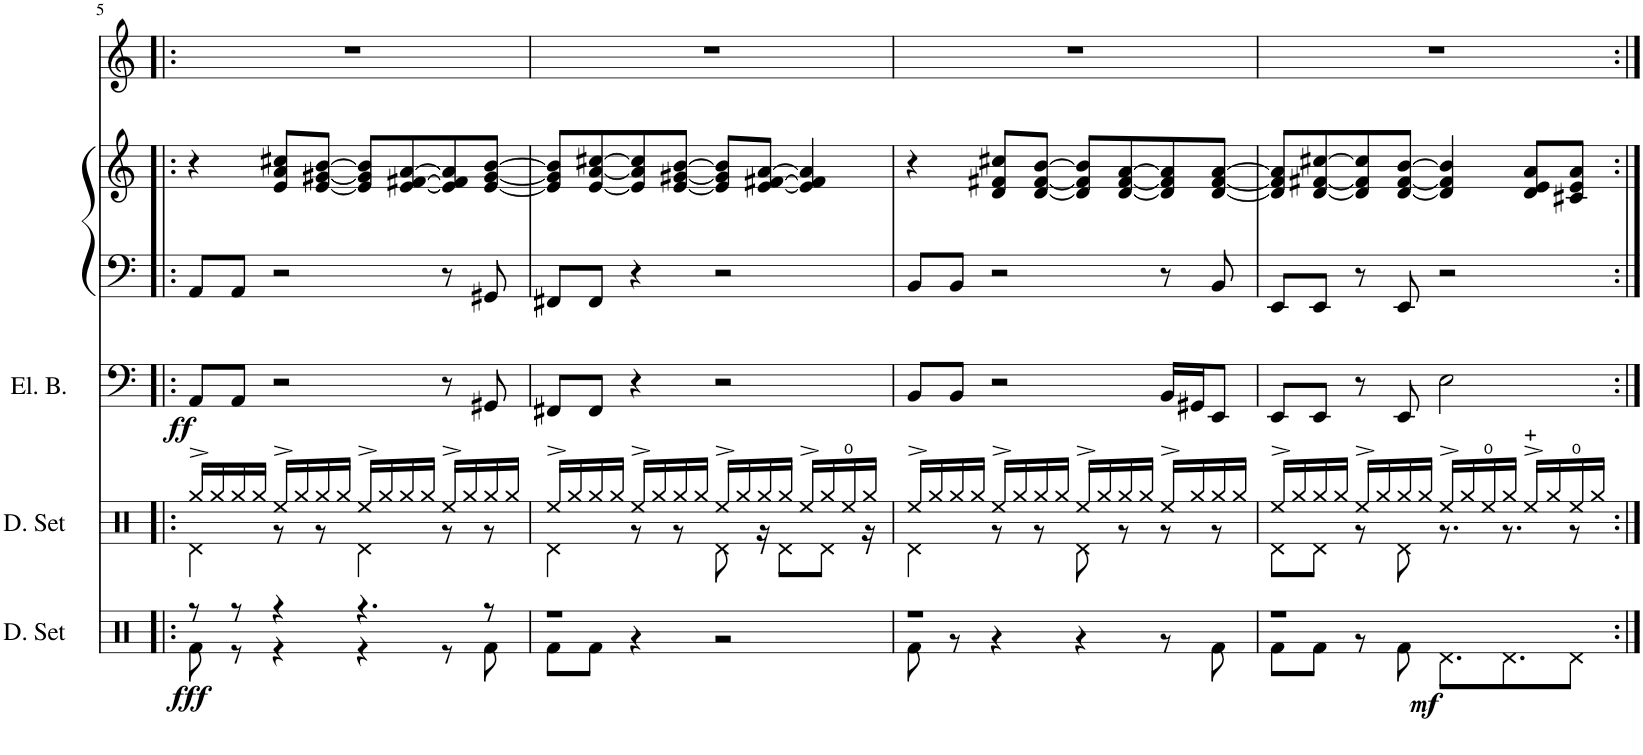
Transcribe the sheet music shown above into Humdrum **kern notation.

**kern	**dynam	**kern	**kern	**dynam	**kern	**kern	**kern
*part5	*part5	*part4	*part3	*part3	*part2	*part2	*part1
*staff6	*staff6	*staff5	*staff4	*staff4	*staff3	*staff2	*staff1
*I"Drumset	*	*I"Drumset	*I"Electric Bass	*	*I"Piano	*	*I"Voice
*I'D. Set	*	*I'D. Set	*I'El. B.	*	*I'Pno	*	*I'V
!!LO:PB:g=z
*clefX	*	*clefX	*clefF4	*	*clefF4	*clefG2	*clefG2
*	*	*	*Trd7c12	*	*	*	*
*k[]	*	*k[]	*k[]	*	*k[]	*k[]	*k[]
*M4/4	*	*M4/4	*M4/4	*	*M4/4	*M4/4	*M4/4
=5!|:	=5!|:	=5!|:	=5!|:	=5!|:	=5!|:	=5!|:	=5!|:
*^	*	*^	*	*	*	*	*
!	!	!LO:DY:b	!	!	!	!LO:DY:b	!	!	!
8r	8Rf\	fff	16Rgg^/LL	4Rd\	8AA/L	ff	8AA/L	4r	1r
.	.	.	16Rgg/	.	.	.	.	.	.
8r	8r	.	16Rgg/	.	8AA/J	.	8AA/J	.	.
.	.	.	16Rgg/JJ	.	.	.	.	.	.
4r	4r	.	16Ree^/LL	8r	2r	.	2r	8e/ 8a/ 8cc#X/L	.
.	.	.	16Rgg/	.	.	.	.	.	.
.	.	.	16Rgg/	8r	.	.	.	[8e/ [8g#X/ [8b/J	.
.	.	.	16Rgg/JJ	.	.	.	.	.	.
4.r	4r	.	16Ree^/LL	4Rd\	.	.	.	8e/] 8g#/] 8b/]L	.
.	.	.	16Rgg/	.	.	.	.	.	.
.	.	.	16Rgg/	.	.	.	.	[8e/ [8f#X/ [8a/	.
.	.	.	16Rgg/JJ	.	.	.	.	.	.
.	8r	.	16Ree^/LL	8r	8r	.	8r	8e/] 8f#/] 8a/]	.
.	.	.	16Rgg/	.	.	.	.	.	.
8r	8Rf\	.	16Rgg/	8r	8GG#X/	.	8GG#X/	[8e/ [8g#/ [8b/J	.
.	.	.	16Rgg/JJ	.	.	.	.	.	.
=6	=6	=6	=6	=6	=6	=6	=6	=6	=6
1r	8Rf\L	.	16Ree^/LL	4Rd\	8FF#X/L	.	8FF#X/L	8e/] 8g#/] 8b/]L	1r
.	.	.	16Rgg/	.	.	.	.	.	.
.	8Rf\J	.	16Rgg/	.	8FF#/J	.	8FF#/J	[8e/ [8a/ [8cc#X/	.
.	.	.	16Rgg/JJ	.	.	.	.	.	.
.	4r	.	16Ree^/LL	8r	4r	.	4r	8e/] 8a/] 8cc#/]	.
.	.	.	16Rgg/	.	.	.	.	.	.
.	.	.	16Rgg/	8r	.	.	.	[8e/ [8g#X/ [8b/J	.
.	.	.	16Rgg/JJ	.	.	.	.	.	.
.	2r	.	16Ree^/LL	8Rd\	2r	.	2r	8e/] 8g#/] 8b/]L	.
.	.	.	16Rgg/	.	.	.	.	.	.
.	.	.	16Rgg/	16r	.	.	.	[8e/ [8f#X/ [8a/J	.
.	.	.	16Rgg/JJ	8Rd\L	.	.	.	.	.
.	.	.	16Ree^/LL	.	.	.	.	4e/] 4f#/] 4a/]	.
.	.	.	16Rgg/	8Rd\J	.	.	.	.	.
.	.	.	16Ree/	.	.	.	.	.	.
.	.	.	16Rgg/JJ	16r	.	.	.	.	.
=7	=7	=7	=7	=7	=7	=7	=7	=7	=7
1r	8Rf\	.	16Ree^/LL	4Rd\	8BB/L	.	8BB/L	4r	1r
.	.	.	16Rgg/	.	.	.	.	.	.
.	8r	.	16Rgg/	.	8BB/J	.	8BB/J	.	.
.	.	.	16Rgg/JJ	.	.	.	.	.	.
.	4r	.	16Ree^/LL	8r	2r	.	2r	8d/ 8f#X/ 8cc#X/L	.
.	.	.	16Rgg/	.	.	.	.	.	.
.	.	.	16Rgg/	8r	.	.	.	[8d/ [8f#/ [8b/J	.
.	.	.	16Rgg/JJ	.	.	.	.	.	.
.	4r	.	16Ree^/LL	8Rd\	.	.	.	8d/] 8f#/] 8b/]L	.
.	.	.	16Rgg/	.	.	.	.	.	.
.	.	.	16Rgg/	8r	.	.	.	[8d/ [8f#/ [8a/	.
.	.	.	16Rgg/JJ	.	.	.	.	.	.
.	8r	.	16Ree^/LL	8r	16BB/LL	.	8r	8d/] 8f#/] 8a/]	.
.	.	.	16Rgg/	.	16GG#X/J	.	.	.	.
.	8Rf\	.	16Rgg/	8r	8EE/J	.	8BB/	[8d/ [8f#/ [8a/J	.
.	.	.	16Rgg/JJ	.	.	.	.	.	.
=8	=8	=8	=8	=8	=8	=8	=8	=8	=8
1r	8Rf\L	.	16Ree^/LL	8Rd\L	8EE/L	.	8EE/L	8d/] 8f#/] 8a/]L	1r
.	.	.	16Rgg/	.	.	.	.	.	.
.	8Rf\J	.	16Rgg/	8Rd\J	8EE/J	.	8EE/J	[8d/ [8f#X/ [8cc#X/	.
.	.	.	16Rgg/JJ	.	.	.	.	.	.
.	8r	.	16Ree^/LL	8r	8r	.	8r	8d/] 8f#/] 8cc#/]	.
.	.	.	16Rgg/	.	.	.	.	.	.
.	8Rf\	.	16Rgg/	8Rd\	8EE/	.	8EE/	[8d/ [8f#/ [8b/J	.
.	.	.	16Rgg/JJ	.	.	.	.	.	.
!	!	!LO:DY:b	!	!	!	!	!	!	!
.	8.Rd\L	mf	16Ree^/LL	8.r	2E\	.	2r	4d/] 4f#/] 4b/]	.
.	.	.	16Rgg/	.	.	.	.	.	.
.	.	.	16Ree/	.	.	.	.	.	.
.	8.Rd\	.	16Rgg/JJ	8.r	.	.	.	.	.
.	.	.	16Ree^/LL	.	.	.	.	8d/ 8e/ 8a/L	.
.	.	.	16Rgg/	.	.	.	.	.	.
.	8Rd\J	.	16Ree/	8r	.	.	.	8c#X/ 8e/ 8a/J	.
.	.	.	16Rgg/JJ	.	.	.	.	.	.
*v	*v	*	*	*	*	*	*	*	*
*	*	*v	*v	*	*	*	*	*
=:|!	=:|!	=:|!	=:|!	=:|!	=:|!	=:|!	=:|!
*-	*-	*-	*-	*-	*-	*-	*-
